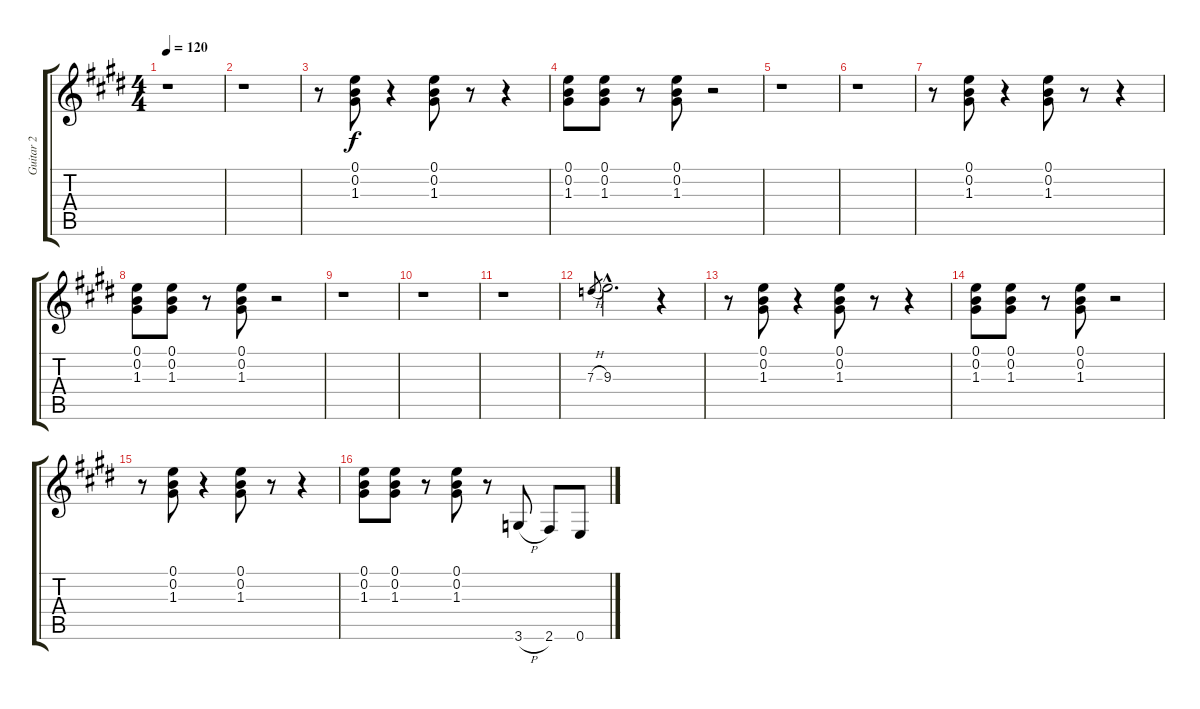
\track ("Guitar 2" "Guitar 2") {instrument distortionguitar}
\staff {score tabs}
\tuning (E4 B3 G3 D3 A2 E2) {hide}
\ts (4 4)
\tempo 120
\clef g2
\ks e
r.1{dy f} |
r.1 |
r.8 (0.1 0.2 1.3).8 r.4 (0.1 0.2 1.3).8 r.8 r.4 |
(0.1 0.2 1.3).8 (0.1 0.2 1.3).8 r.8 (0.1 0.2 1.3).8 r.2 |
r.1 |
r.1 |
r.8 (0.1 0.2 1.3).8 r.4 (0.1 0.2 1.3).8 r.8 r.4 |
(0.1 0.2 1.3).8 (0.1 0.2 1.3).8 r.8 (0.1 0.2 1.3).8 r.2 |
r.1 |
r.1 |
r.1 |
7.3{h}.8{gr} 9.3{hac}.2{d} r.4 |
r.8 (0.1 0.2 1.3).8 r.4 (0.1 0.2 1.3).8 r.8 r.4 |
(0.1 0.2 1.3).8 (0.1 0.2 1.3).8 r.8 (0.1 0.2 1.3).8 r.2 |
r.8 (0.1 0.2 1.3).8 r.4 (0.1 0.2 1.3).8 r.8 r.4 |
(0.1 0.2 1.3).8 (0.1 0.2 1.3).8 r.8 (0.1 0.2 1.3).8 r.8 3.6{h}.8 2.6.8 0.6.8
